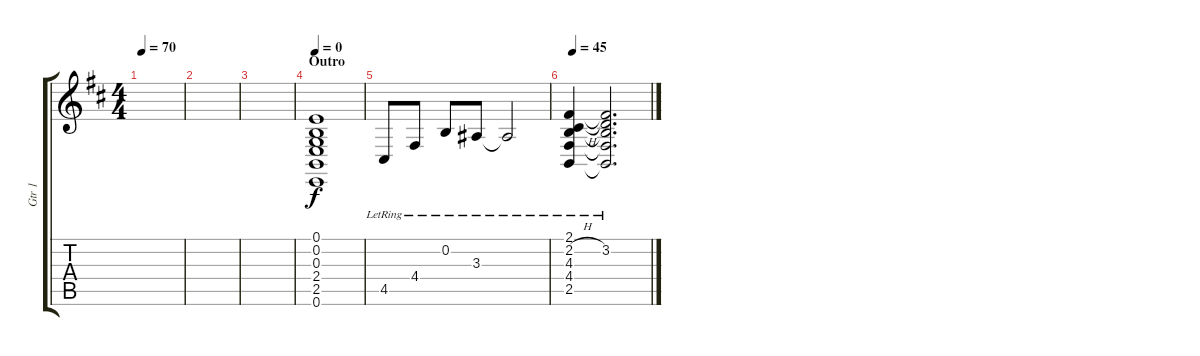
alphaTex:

\track ("Gtr 1" "Gtr 1") {instrument acousticgrandpiano}
\staff {score tabs}
\tuning (E4 B3 G3 D3 A2 E2) {hide}
\ts (4 4)
\tempo 70
\clef g2
\ks d
|
|
|
\section ("" "Outro")
\tempo 0
(0.1 0.2 0.3 2.4 2.5 0.6).1 |
4.5{lr}.8 4.4{lr}.8 0.2{lr}.8 3.3{lr}.8 3.3{lr t}.2 |
\tempo 45
(2.1{lr} 2.2{h lr} 4.3{lr} 4.4{lr} 2.5{lr}).4 (2.1{lr t} 3.2{lr} 4.3{lr t} 4.4{lr t} 2.5{lr t}).2{d}
